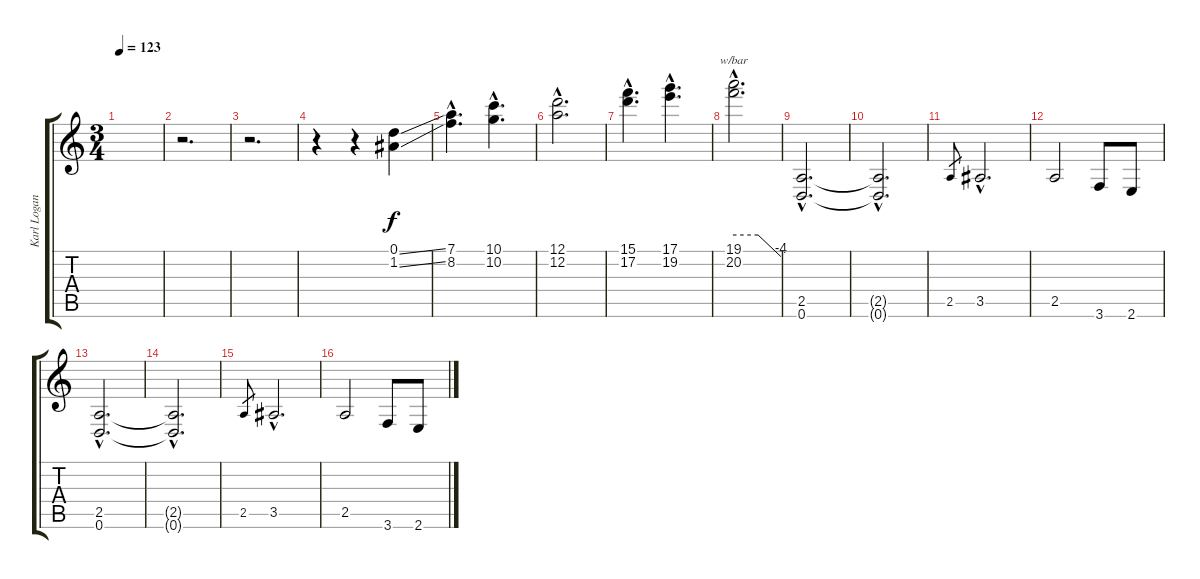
\track ("Karl Logan" "Karl Logan") {instrument distortionguitar}
\staff {score tabs}
\tuning (D4 A3 F3 C3 G2 D2) {hide}
\ts (3 4)
\tempo 123
\clef g2
\ks c
|
r.2{d} |
r.2{d} |
r.4 r.4 (0.1{ss} 1.2{ss}).4 |
(7.1{hac} 8.2{hac}).4{d} (10.1{hac} 10.2{hac}).4{d} |
(12.1{hac} 12.2{hac}).2{d} |
(15.1{hac} 17.2{hac}).4{d} (17.1{hac} 19.2{hac}).4{d} |
(19.1{hac} 20.2{hac}).2{d tbe (custom default 0 0 31 0 60 -16)} |
(2.5{hac} 0.6{hac}).2{d} |
(2.5{hac t} 0.6{hac t}).2{d} |
2.5.8{gr} 3.5{hac}.2{d} |
2.5.2 3.6.8 2.6.8 |
(2.5{hac} 0.6{hac}).2{d} |
(2.5{hac t} 0.6{hac t}).2{d} |
2.5.8{gr} 3.5{hac}.2{d} |
2.5.2 3.6.8 2.6.8
